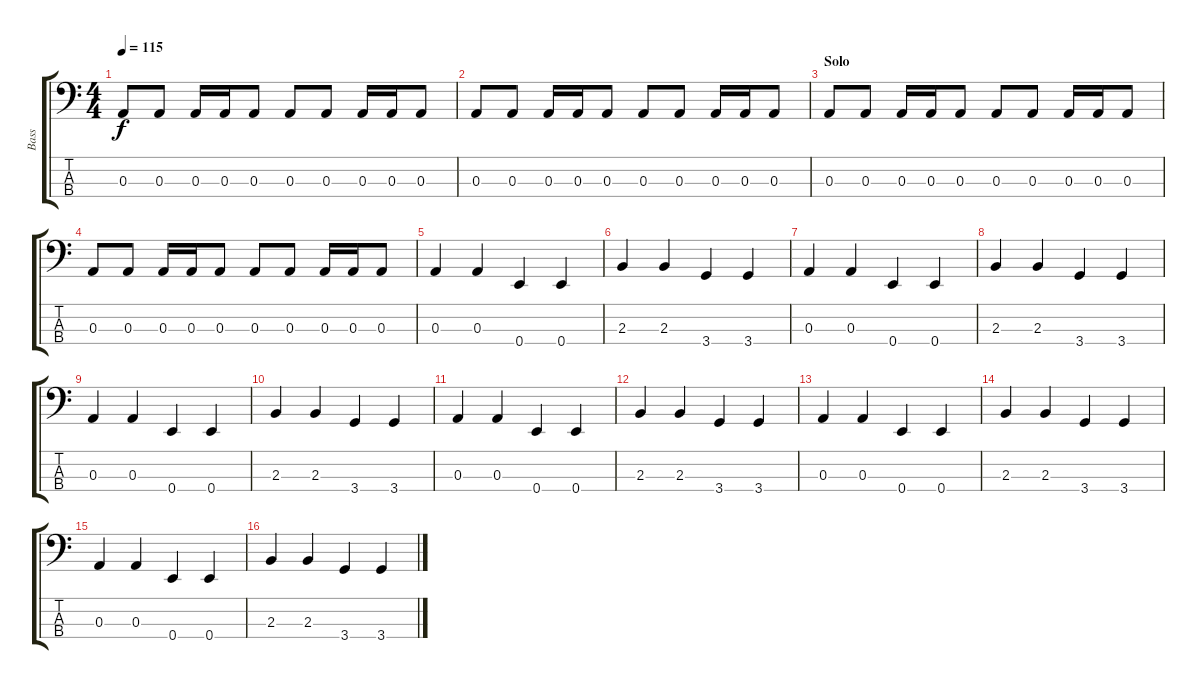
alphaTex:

\track ("Bass" "Bass") {instrument electricbasspick}
\staff {score tabs}
\tuning (G2 D2 A1 E1) {hide}
\ts (4 4)
\tempo 115
\clef f4
\ks c
0.3.8{dy f} 0.3.8 0.3.16 0.3.16 0.3.8 0.3.8 0.3.8 0.3.16 0.3.16 0.3.8 |
0.3.8 0.3.8 0.3.16 0.3.16 0.3.8 0.3.8 0.3.8 0.3.16 0.3.16 0.3.8 |
\section ("" "Solo ")
0.3.8 0.3.8 0.3.16 0.3.16 0.3.8 0.3.8 0.3.8 0.3.16 0.3.16 0.3.8 |
0.3.8 0.3.8 0.3.16 0.3.16 0.3.8 0.3.8 0.3.8 0.3.16 0.3.16 0.3.8 |
0.3.4 0.3.4 0.4.4 0.4.4 |
2.3.4 2.3.4 3.4.4 3.4.4 |
0.3.4 0.3.4 0.4.4 0.4.4 |
2.3.4 2.3.4 3.4.4 3.4.4 |
0.3.4 0.3.4 0.4.4 0.4.4 |
2.3.4 2.3.4 3.4.4 3.4.4 |
0.3.4 0.3.4 0.4.4 0.4.4 |
2.3.4 2.3.4 3.4.4 3.4.4 |
0.3.4 0.3.4 0.4.4 0.4.4 |
2.3.4 2.3.4 3.4.4 3.4.4 |
0.3.4 0.3.4 0.4.4 0.4.4 |
2.3.4 2.3.4 3.4.4 3.4.4
